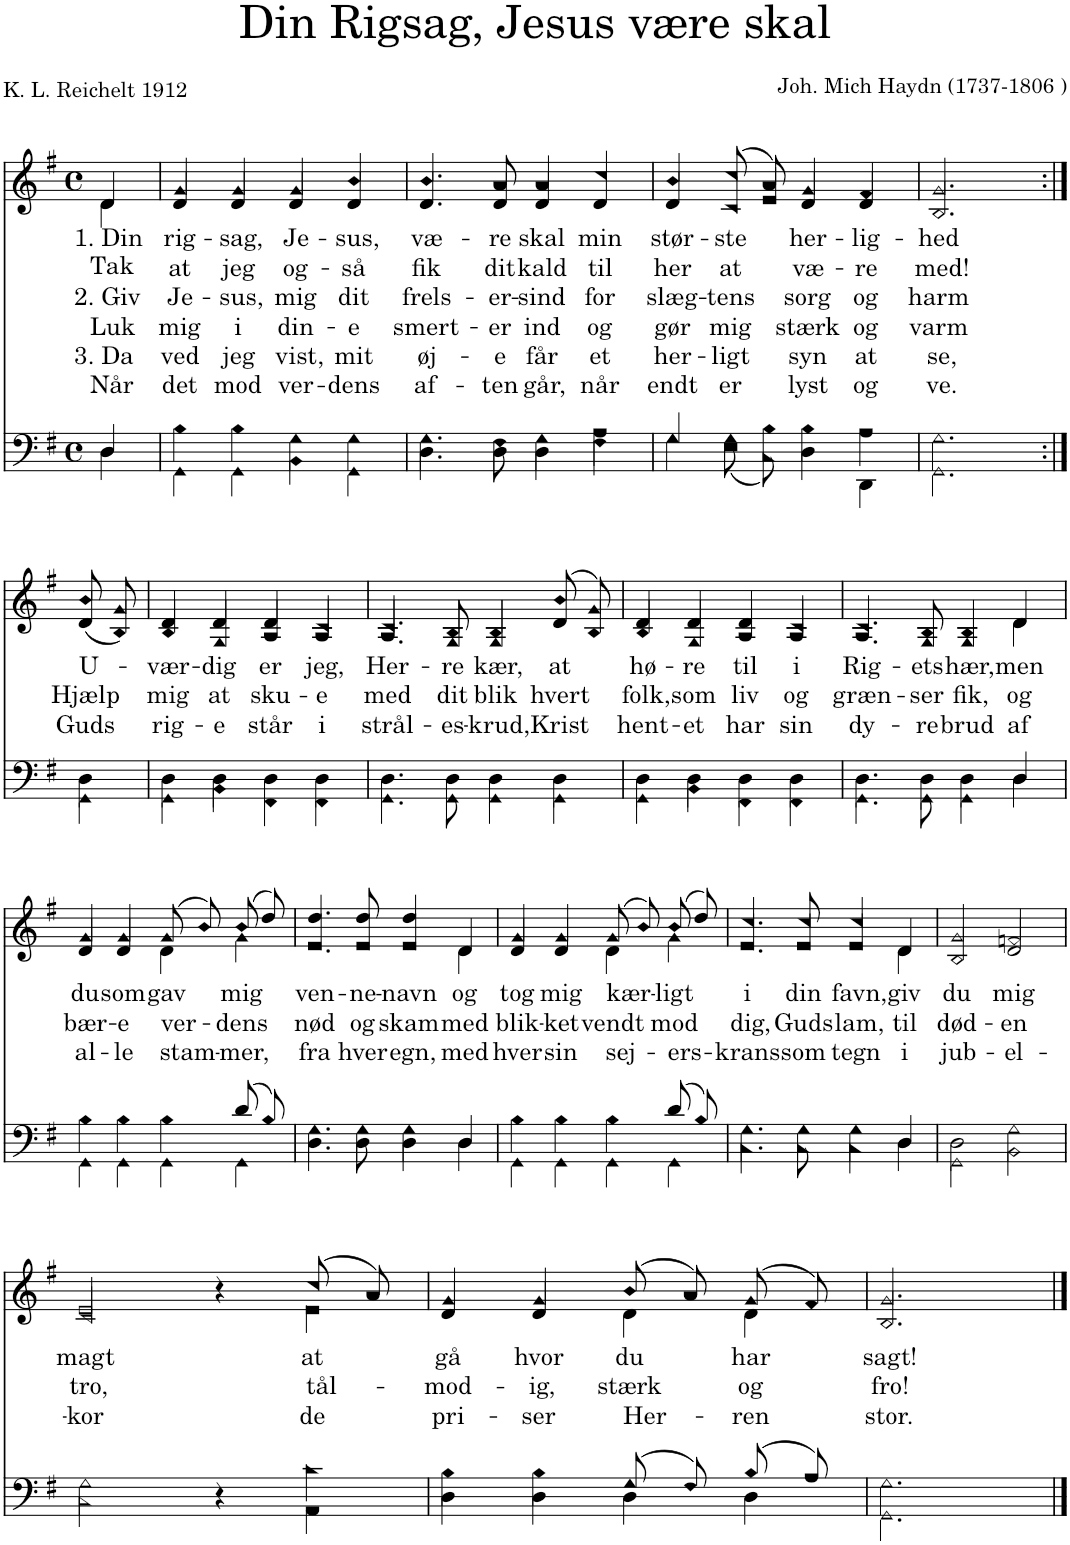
**kern	**kern	**text	**text	**text	**text	**text	**text
*part2	*part1	*part1	*part1	*part1	*part1	*part1	*part1
*staff2	*staff1	*staff1	*staff1	*staff1	*staff1	*staff1	*staff1
*I"Men	*I"Women	*	*	*	*	*	*
*clefF4	*clefG2	*	*	*	*	*	*
*k[f#]	*k[f#]	*	*	*	*	*	*
*M4/4	*M4/4	*	*	*	*	*	*
*met(c)	*met(c)	*	*	*	*	*	*
=	=	=	=	=	=	=	=
*^	*	*	*	*	*	*	*
!	!	!	!LO:LY:b	!LO:LY:b	!LO:LY:b	!LO:LY:b	!LO:LY:b	!LO:LY:b
*	*	*^	*	*	*	*	*	*
4D/	4D\	4d/	4d\	1. Din	Tak	2. Giv	Luk	3. Da	Når
=1	=1	=1	=1	=1	=1	=1	=1	=1	=1
!	!	!	!	!LO:LY:b	!LO:LY:b	!LO:LY:b	!LO:LY:b	!LO:LY:b	!LO:LY:b
4B\	4GG\	4g/	4d/	rig-	at	Je-	mig	ved	det
!	!	!	!	!LO:LY:b	!LO:LY:b	!LO:LY:b	!LO:LY:b	!LO:LY:b	!LO:LY:b
4B\	4GG\	4g/	4d/	-sag,	jeg	-sus,	i	jeg	mod
!	!	!	!	!LO:LY:b	!LO:LY:b	!LO:LY:b	!LO:LY:b	!LO:LY:b	!LO:LY:b
4G\	4BB\	4g/	4d/	Je-	og-	mig	din-	vist,	ver-
!	!	!	!	!LO:LY:b	!LO:LY:b	!LO:LY:b	!LO:LY:b	!LO:LY:b	!LO:LY:b
4G\	4GG\	4b/	4d/	-sus,	-så	dit	-e	mit	-dens
=2	=2	=2	=2	=2	=2	=2	=2	=2	=2
!	!	!	!	!LO:LY:b	!LO:LY:b	!LO:LY:b	!LO:LY:b	!LO:LY:b	!LO:LY:b
4.G\	4.D\	4.b/	4.d/	væ-	fik	frels-	smert-	øj-	af-
!	!	!	!	!LO:LY:b	!LO:LY:b	!LO:LY:b	!LO:LY:b	!LO:LY:b	!LO:LY:b
8F#\	8D\	8a/	8d/	-re	dit	-er-	-er	-e	-ten
!	!	!	!	!LO:LY:b	!LO:LY:b	!LO:LY:b	!LO:LY:b	!LO:LY:b	!LO:LY:b
4G\	4D\	4a/	4d/	skal	kald	-sind	ind	får	går,
!	!	!	!	!LO:LY:b	!LO:LY:b	!LO:LY:b	!LO:LY:b	!LO:LY:b	!LO:LY:b
4A\	4F#\	4cc/	4d/	min	til	for	og	et	når
=3	=3	=3	=3	=3	=3	=3	=3	=3	=3
!	!	!	!	!LO:LY:b	!LO:LY:b	!LO:LY:b	!LO:LY:b	!LO:LY:b	!LO:LY:b
4G/	4G\	4b/	4d/	stør-	her	slæg-	gør	her-	endt
!	!	!	!	!LO:LY:b	!LO:LY:b	!LO:LY:b	!LO:LY:b	!LO:LY:b	!LO:LY:b
(8G\L	(8E\L	(8cc/L	(<8c/L	-ste	at	-tens	mig	-ligt	er
8B\J)	8C\J)	8a/J)	8e/J)	.	.	.	.	.	.
!	!	!	!	!LO:LY:b	!LO:LY:b	!LO:LY:b	!LO:LY:b	!LO:LY:b	!LO:LY:b
4B\	4D\	4g/	4d/	her-	væ-	sorg	stærk	syn	lyst
!	!	!	!	!LO:LY:b	!LO:LY:b	!LO:LY:b	!LO:LY:b	!LO:LY:b	!LO:LY:b
4A\	4DD\	4f#/	4d/	-lig-	-re	og	og	at	og
=4	=4	=4	=4	=4	=4	=4	=4	=4	=4
!	!	!	!	!LO:LY:b	!LO:LY:b	!LO:LY:b	!LO:LY:b	!LO:LY:b	!LO:LY:b
2.G\	2.GG\	2.g/	2.B/	-hed	med!	harm	varm	se,	ve.
!!LO:LB:g=z	!!
=5:|!	=5:|!	=5:|!	=5:|!	=5:|!	=5:|!	=5:|!	=5:|!	=5:|!	=5:|!
!	!	!	!	!LO:LY:b	!LO:LY:b	!LO:LY:b	!	!	!
4D\	4GG\	8b/L	((<8d/L	U-	Hjælp	Guds	.	.	.
.	.	8g/J	8B/J))	.	.	.	.	.	.
=6	=6	=6	=6	=6	=6	=6	=6	=6	=6
!	!	!	!	!LO:LY:b	!LO:LY:b	!LO:LY:b	!	!	!
4D\	4GG\	4d/	4B/	-vær-	mig	rig-	.	.	.
!	!	!	!	!LO:LY:b	!LO:LY:b	!LO:LY:b	!	!	!
4D\	4BB\	4d/	4G/	-dig	at	-e	.	.	.
!	!	!	!	!LO:LY:b	!LO:LY:b	!LO:LY:b	!	!	!
4D\	4FF#\	4d/	4A/	er	sku-	står	.	.	.
!	!	!	!	!LO:LY:b	!LO:LY:b	!LO:LY:b	!	!	!
4D\	4FF#\	4c/	4A/	jeg,	-e	i	.	.	.
=7	=7	=7	=7	=7	=7	=7	=7	=7	=7
!	!	!	!	!LO:LY:b	!LO:LY:b	!LO:LY:b	!	!	!
4.D\	4.GG\	4.c/	4.A/	Her-	med	strål-	.	.	.
!	!	!	!	!LO:LY:b	!LO:LY:b	!LO:LY:b	!	!	!
8D\	8GG\	8B/	8G/	-re	dit	-es-	.	.	.
!	!	!	!	!LO:LY:b	!LO:LY:b	!LO:LY:b	!	!	!
4D\	4GG\	4B/	4G/	kær,	blik	-krud,	.	.	.
!	!	!	!	!LO:LY:b	!LO:LY:b	!LO:LY:b	!	!	!
4D\	4GG\	(8b/L	8d/L	at	hvert	Krist	.	.	.
.	.	8g/J)	8B/J	.	.	.	.	.	.
=8	=8	=8	=8	=8	=8	=8	=8	=8	=8
!	!	!	!	!LO:LY:b	!LO:LY:b	!LO:LY:b	!	!	!
4D\	4GG\	4d/	4B/	hø-	folk,	hent-	.	.	.
!	!	!	!	!LO:LY:b	!LO:LY:b	!LO:LY:b	!	!	!
4D\	4BB\	4d/	4G/	-re	som	-et	.	.	.
!	!	!	!	!LO:LY:b	!LO:LY:b	!LO:LY:b	!	!	!
4D\	4FF#\	4d/	4A/	til	liv	har	.	.	.
!	!	!	!	!LO:LY:b	!LO:LY:b	!LO:LY:b	!	!	!
4D\	4FF#\	4c/	4A/	i	og	sin	.	.	.
=9	=9	=9	=9	=9	=9	=9	=9	=9	=9
!	!	!	!	!LO:LY:b	!LO:LY:b	!LO:LY:b	!	!	!
4.D\	4.GG\	4.c/	4.A/	Rig-	græn-	dy-	.	.	.
!	!	!	!	!LO:LY:b	!LO:LY:b	!LO:LY:b	!	!	!
8D\	8GG\	8B/	8G/	-ets	-ser	-re	.	.	.
!	!	!	!	!LO:LY:b	!LO:LY:b	!LO:LY:b	!	!	!
4D\	4GG\	4B/	4G/	hær,	fik,	brud	.	.	.
!	!	!	!	!LO:LY:b	!LO:LY:b	!LO:LY:b	!	!	!
4D/	4D\	4d/	4d\	men	og	af	.	.	.
!!LO:LB:g=z	!!
=10	=10	=10	=10	=10	=10	=10	=10	=10	=10
!	!	!	!	!LO:LY:b	!LO:LY:b	!LO:LY:b	!	!	!
4B\	4GG\	4g/	4d/	du	bær-	al-	.	.	.
!	!	!	!	!LO:LY:b	!LO:LY:b	!LO:LY:b	!	!	!
4B\	4GG\	4g/	4d/	som	-e	-le	.	.	.
!	!	!	!	!LO:LY:b	!LO:LY:b	!LO:LY:b	!	!	!
4B\	4GG\	(8g/L	4d\	gav	ver-	stam-	.	.	.
.	.	8b/J)	.	.	.	.	.	.	.
!	!	!	!	!LO:LY:b	!LO:LY:b	!LO:LY:b	!	!	!
(8d/L	4GG\	(8b/L	4g\	mig	-dens	-mer,	.	.	.
8B/J)	.	8dd/J)	.	.	.	.	.	.	.
=11	=11	=11	=11	=11	=11	=11	=11	=11	=11
!	!	!	!	!LO:LY:b	!LO:LY:b	!LO:LY:b	!	!	!
4.G\	4.D\	4.dd/	4.e/	ven-	nød	fra	.	.	.
!	!	!	!	!LO:LY:b	!LO:LY:b	!LO:LY:b	!	!	!
8G\	8D\	8dd/	8e/	-ne-	og	hver	.	.	.
!	!	!	!	!LO:LY:b	!LO:LY:b	!LO:LY:b	!	!	!
4G\	4D\	4dd/	4e/	-navn	skam	egn,	.	.	.
!	!	!	!	!LO:LY:b	!LO:LY:b	!LO:LY:b	!	!	!
4D/	4D\	4d/	4d\	og	med	med	.	.	.
=12	=12	=12	=12	=12	=12	=12	=12	=12	=12
!	!	!	!	!LO:LY:b	!LO:LY:b	!LO:LY:b	!	!	!
4B\	4GG\	4g/	4d/	tog	blik-	hver	.	.	.
!	!	!	!	!LO:LY:b	!LO:LY:b	!LO:LY:b	!	!	!
4B\	4GG\	4g/	4d/	mig	-ket	sin	.	.	.
!	!	!	!	!LO:LY:b	!LO:LY:b	!LO:LY:b	!	!	!
4B\	4GG\	(8g/L	4d\	kær-	vendt	sej-	.	.	.
.	.	8b/J)	.	.	.	.	.	.	.
!	!	!	!	!LO:LY:b	!LO:LY:b	!LO:LY:b	!	!	!
(8d/L	4GG\	(8b/L	4g\	ligt	mod	-ers-	.	.	.
8B/J)	.	8dd/J)	.	.	.	.	.	.	.
=13	=13	=13	=13	=13	=13	=13	=13	=13	=13
!	!	!	!	!LO:LY:b	!LO:LY:b	!LO:LY:b	!	!	!
4.G\	4.C\	4.cc/	4.e/	i	dig,	-krans	.	.	.
!	!	!	!	!LO:LY:b	!LO:LY:b	!LO:LY:b	!	!	!
8G\	8C\	8cc/	8e/	din	Guds	som	.	.	.
!	!	!	!	!LO:LY:b	!LO:LY:b	!LO:LY:b	!	!	!
4G\	4C\	4cc/	4e/	favn,	lam,	tegn	.	.	.
!	!	!	!	!LO:LY:b	!LO:LY:b	!LO:LY:b	!	!	!
4D/	4D\	4d/	4d\	giv	til	i	.	.	.
=14	=14	=14	=14	=14	=14	=14	=14	=14	=14
!	!	!	!	!LO:LY:b	!LO:LY:b	!LO:LY:b	!	!	!
2D\	2GG\	2g/	2B/	du	død-	jub-	.	.	.
!	!	!	!	!LO:LY:b	!LO:LY:b	!LO:LY:b	!	!	!
2G\	2BB\	2fn/	2d/	mig	-en	-el-	.	.	.
!!LO:LB:g=z	!!
=15	=15	=15	=15	=15	=15	=15	=15	=15	=15
!	!	!	!	!LO:LY:b	!LO:LY:b	!LO:LY:b	!	!	!
2G\	2C\	2e/	2c/	magt	tro,	-kor	.	.	.
4r	4ryy	4r	4ryy	.	.	.	.	.	.
!	!	!	!	!LO:LY:b	!LO:LY:b	!LO:LY:b	!	!	!
4c\	4AA\	(8cc/L	4e\	at	tål-	de	.	.	.
.	.	8a/J)	.	.	.	.	.	.	.
=16	=16	=16	=16	=16	=16	=16	=16	=16	=16
!	!	!	!	!LO:LY:b	!LO:LY:b	!LO:LY:b	!	!	!
4B\	4D\	4g/	4d/	gå	-mod-	pri-	.	.	.
!	!	!	!	!LO:LY:b	!LO:LY:b	!LO:LY:b	!	!	!
4B\	4D\	4g/	4d/	hvor	-ig,	-ser	.	.	.
!	!	!	!	!LO:LY:b	!LO:LY:b	!LO:LY:b	!	!	!
(8G/L	4D\	(8b/L	4d\	du	stærk	Her-	.	.	.
8F#/J)	.	8a/J)	.	.	.	.	.	.	.
!	!	!	!	!LO:LY:b	!LO:LY:b	!LO:LY:b	!	!	!
(8B/L	4D\	(8g/L	4d\	har	og	-ren	.	.	.
8A/J)	.	8f#/J)	.	.	.	.	.	.	.
=17	=17	=17	=17	=17	=17	=17	=17	=17	=17
!	!	!	!	!LO:LY:b	!LO:LY:b	!LO:LY:b	!	!	!
2.G\	2.GG\	2.g/	2.B/	sagt!	fro!	stor.	.	.	.
*v	*v	*	*	*	*	*	*	*	*
*	*v	*v	*	*	*	*	*	*
==	==	==	==	==	==	==	==
*-	*-	*-	*-	*-	*-	*-	*-
